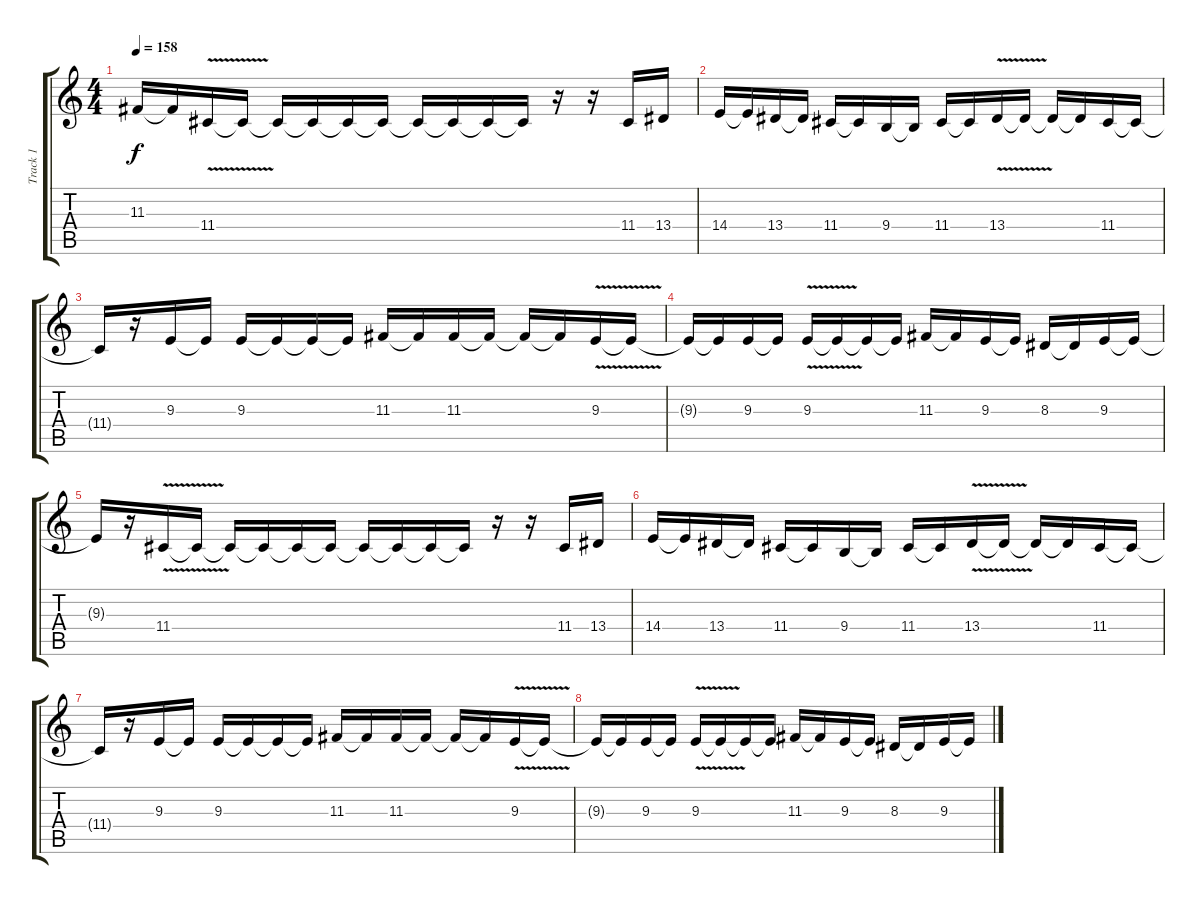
\track ("Track 1" "Track 1") {instrument lead5charang}
\staff {score tabs}
\tuning (E4 B3 G3 D3 A2 E2) {hide}
\ts (4 4)
\tempo 158
\clef g2
\ks c
11.3{t}.16{dy f} 11.3{t}.16 11.4{v}.16 11.4{t}.16 11.4{t}.16 11.4{t}.16 11.4{t}.16 11.4{t}.16 11.4{t}.16 11.4{t}.16 11.4{t}.16 11.4{t}.16 r.16 r.16 11.4.16 13.4.16 |
14.4.16 14.4{t}.16 13.4.16 13.4{t}.16 11.4.16 11.4{t}.16 9.4.16 9.4{t}.16 11.4.16 11.4{t}.16 13.4{v}.16 13.4{t}.16 13.4{t}.16 13.4{t}.16 11.4.16 11.4{t}.16 |
11.4{t}.16 r.16 9.3.16 9.3{t}.16 9.3.16 9.3{t}.16 9.3{t}.16 9.3{t}.16 11.3.16 11.3{t}.16 11.3.16 11.3{t}.16 11.3{t}.16 11.3{t}.16 9.3{v}.16 9.3{t}.16 |
9.3{t}.16 9.3{t}.16 9.3.16 9.3{t}.16 9.3{v}.16 9.3{t}.16 9.3{t}.16 9.3{t}.16 11.3.16 11.3{t}.16 9.3.16 9.3{t}.16 8.3.16 8.3{t}.16 9.3.16 9.3{t}.16 |
9.3{t}.16 r.16 11.4{v}.16 11.4{t}.16 11.4{t}.16 11.4{t}.16 11.4{t}.16 11.4{t}.16 11.4{t}.16 11.4{t}.16 11.4{t}.16 11.4{t}.16 r.16 r.16 11.4.16 13.4.16 |
14.4.16 14.4{t}.16 13.4.16 13.4{t}.16 11.4.16 11.4{t}.16 9.4.16 9.4{t}.16 11.4.16 11.4{t}.16 13.4{v}.16 13.4{t}.16 13.4{t}.16 13.4{t}.16 11.4.16 11.4{t}.16 |
11.4{t}.16 r.16 9.3.16 9.3{t}.16 9.3.16 9.3{t}.16 9.3{t}.16 9.3{t}.16 11.3.16 11.3{t}.16 11.3.16 11.3{t}.16 11.3{t}.16 11.3{t}.16 9.3{v}.16 9.3{t}.16 |
9.3{t}.16 9.3{t}.16 9.3.16 9.3{t}.16 9.3{v}.16 9.3{t}.16 9.3{t}.16 9.3{t}.16 11.3.16 11.3{t}.16 9.3.16 9.3{t}.16 8.3.16 8.3{t}.16 9.3.16 9.3{t}.16
